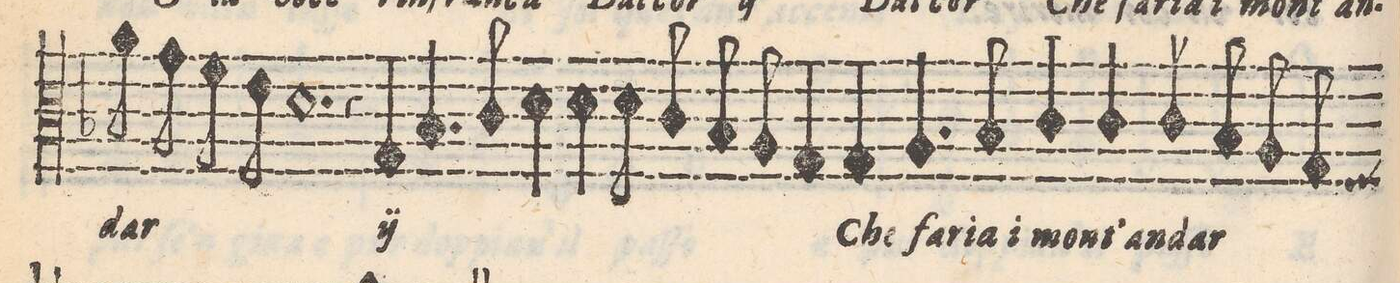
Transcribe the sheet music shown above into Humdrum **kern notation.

**kern	**text
*I"TENORE	*
*clefC3	*
*k[b-]	*
*met(C)	*
*M2/1	*
8a\	dar
8g\	.
8f\	.
8e\	.
1.d	.
*	*ij
=35-	=35-
4r	.
4G/	Che
4.B-/	fa-
8c/	-ria
4d\	i
4d\	mont'
=36-	=36-
8d\	an
8c/	dar
8B-/	.
8A/	.
*	*Xij
4G/	Che
4G/	fa-
4.A/	-ria i
8B-/	mont'
4c/	an-
4c/	-dar
=37-	=37-
8c/	.
8B-/	.
8A/	.
8G/	.
*custos:F	*
*-	*-
